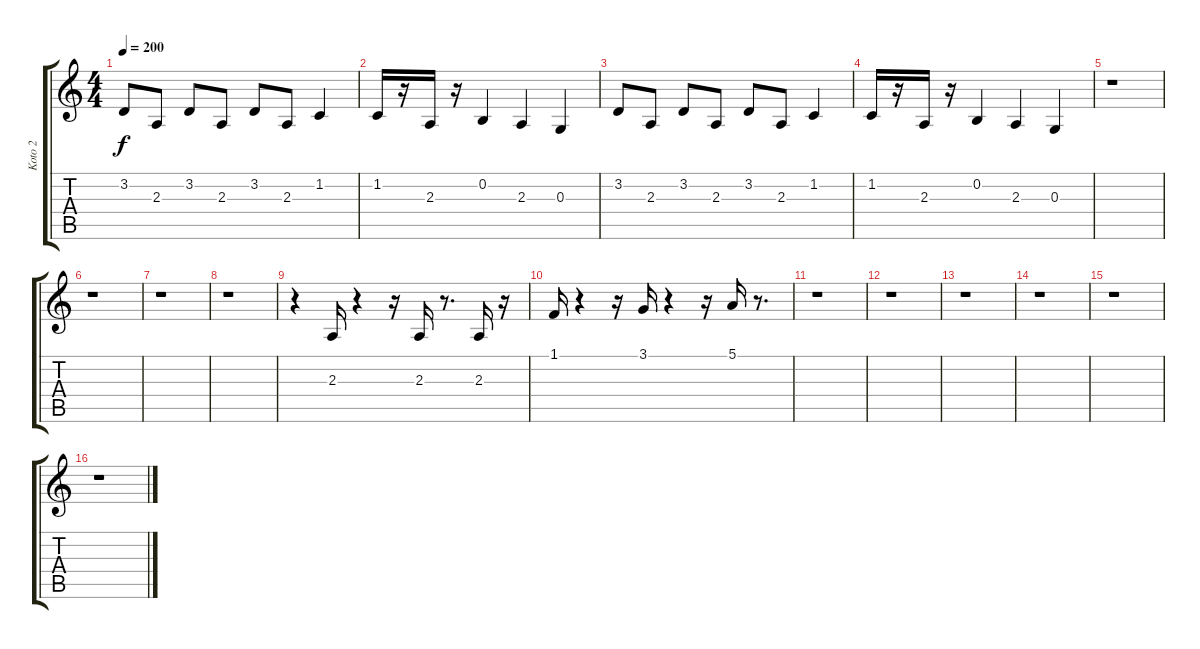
\track ("Koto 2" "Koto 2") {instrument koto}
\staff {score tabs}
\tuning (E4 B3 G3 D3 A2 E2) {hide}
\ts (4 4)
\tempo 200
\clef g2
\ks c
3.2.8{dy f} 2.3.8 3.2.8 2.3.8 3.2.8 2.3.8 1.2.4 |
1.2.16 r.16 2.3.16 r.16 0.2.4 2.3.4 0.3.4 |
3.2.8 2.3.8 3.2.8 2.3.8 3.2.8 2.3.8 1.2.4 |
1.2.16 r.16 2.3.16 r.16 0.2.4 2.3.4 0.3.4 |
r.1 |
r.1 |
r.1 |
r.1 |
r.4 2.3.16 r.4 r.16 2.3.16 r.8{d} 2.3.16 r.16 |
1.1.16 r.4 r.16 3.1.16 r.4 r.16 5.1.16 r.8{d} |
r.1 |
r.1 |
r.1 |
r.1 |
r.1 |
r.1
